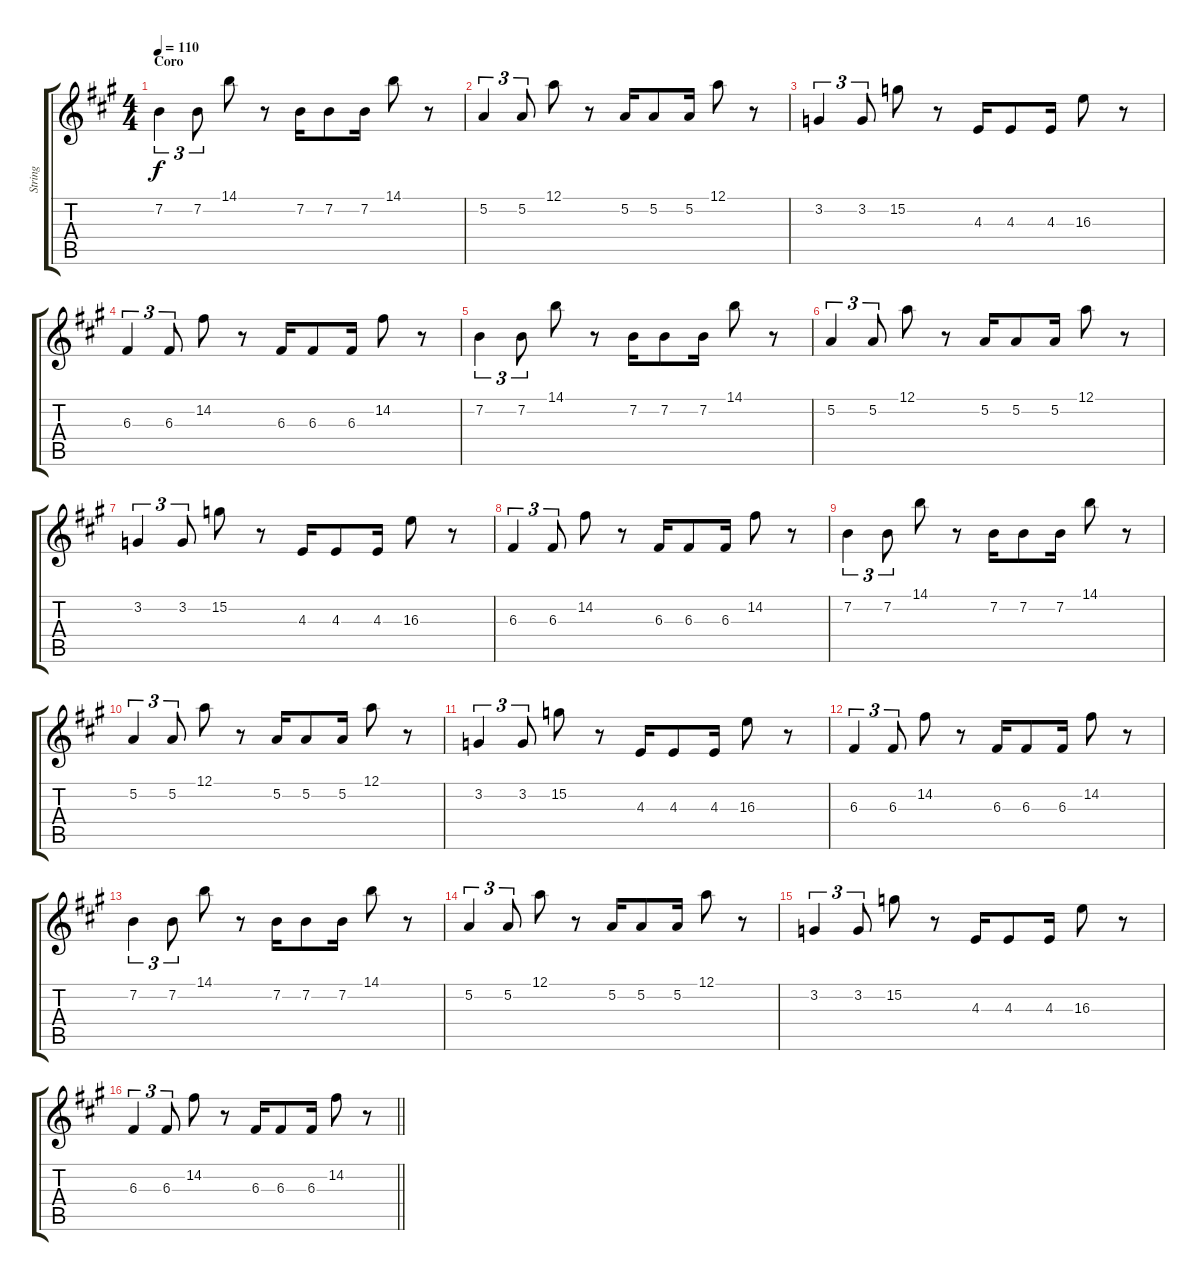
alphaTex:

\track ("String" "String") {instrument stringensemble1}
\staff {score tabs}
\tuning (A4 E4 C4 G3 D3 G2) {hide}
\ts (4 4)
\section ("" "Coro")
\tempo 110
\clef g2
\ks a
7.2.4{tu (3 2) dy f} 7.2.8{tu (3 2)} 14.1.8 r.8 7.2.16 7.2.8 7.2.16 14.1.8 r.8 |
5.2.4{tu (3 2)} 5.2.8{tu (3 2)} 12.1.8 r.8 5.2.16 5.2.8 5.2.16 12.1.8 r.8 |
3.2.4{tu (3 2)} 3.2.8{tu (3 2)} 15.2.8 r.8 4.3.16 4.3.8 4.3.16 16.3.8 r.8 |
6.3.4{tu (3 2)} 6.3.8{tu (3 2)} 14.2.8 r.8 6.3.16 6.3.8 6.3.16 14.2.8 r.8 |
7.2.4{tu (3 2)} 7.2.8{tu (3 2)} 14.1.8 r.8 7.2.16 7.2.8 7.2.16 14.1.8 r.8 |
5.2.4{tu (3 2)} 5.2.8{tu (3 2)} 12.1.8 r.8 5.2.16 5.2.8 5.2.16 12.1.8 r.8 |
3.2.4{tu (3 2)} 3.2.8{tu (3 2)} 15.2.8 r.8 4.3.16 4.3.8 4.3.16 16.3.8 r.8 |
6.3.4{tu (3 2)} 6.3.8{tu (3 2)} 14.2.8 r.8 6.3.16 6.3.8 6.3.16 14.2.8 r.8 |
7.2.4{tu (3 2)} 7.2.8{tu (3 2)} 14.1.8 r.8 7.2.16 7.2.8 7.2.16 14.1.8 r.8 |
5.2.4{tu (3 2)} 5.2.8{tu (3 2)} 12.1.8 r.8 5.2.16 5.2.8 5.2.16 12.1.8 r.8 |
3.2.4{tu (3 2)} 3.2.8{tu (3 2)} 15.2.8 r.8 4.3.16 4.3.8 4.3.16 16.3.8 r.8 |
6.3.4{tu (3 2)} 6.3.8{tu (3 2)} 14.2.8 r.8 6.3.16 6.3.8 6.3.16 14.2.8 r.8 |
7.2.4{tu (3 2)} 7.2.8{tu (3 2)} 14.1.8 r.8 7.2.16 7.2.8 7.2.16 14.1.8 r.8 |
5.2.4{tu (3 2)} 5.2.8{tu (3 2)} 12.1.8 r.8 5.2.16 5.2.8 5.2.16 12.1.8 r.8 |
3.2.4{tu (3 2)} 3.2.8{tu (3 2)} 15.2.8 r.8 4.3.16 4.3.8 4.3.16 16.3.8 r.8 |
\barLineRight lightlight
6.3.4{tu (3 2)} 6.3.8{tu (3 2)} 14.2.8 r.8 6.3.16 6.3.8 6.3.16 14.2.8 r.8
